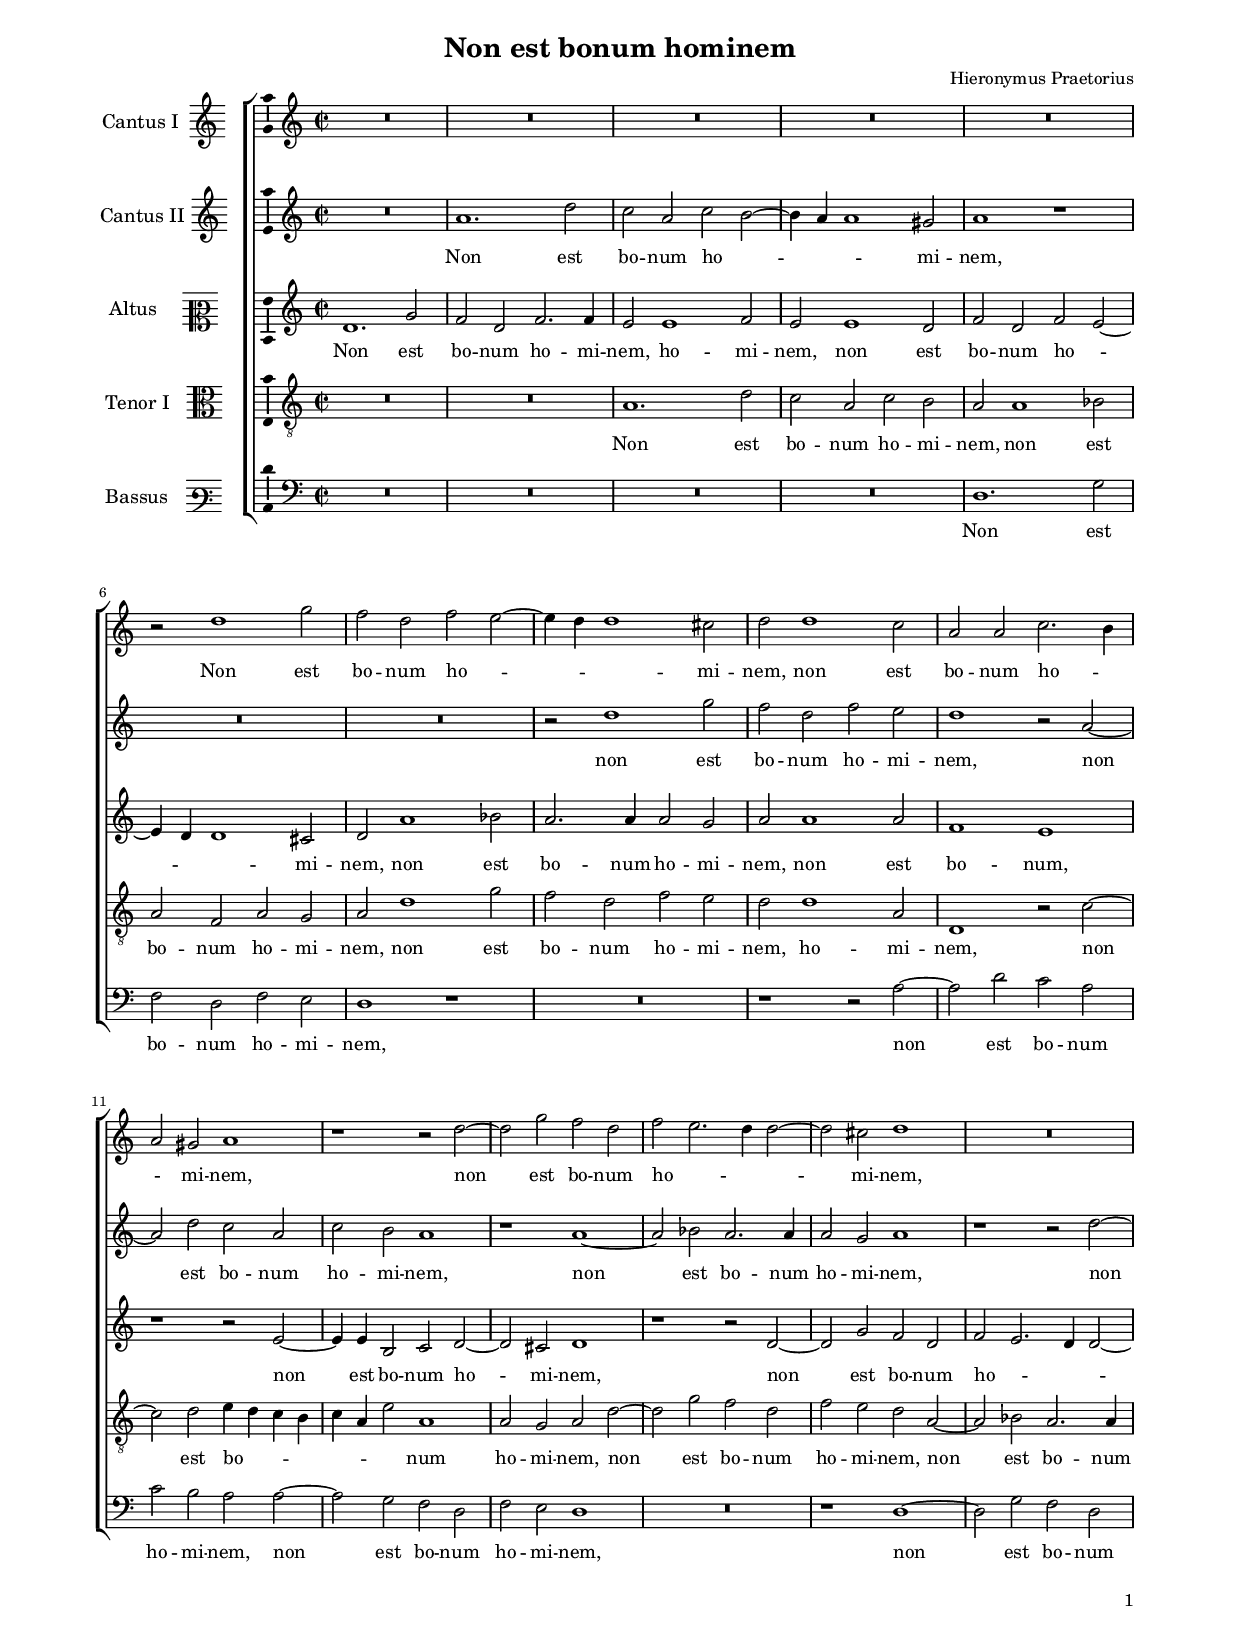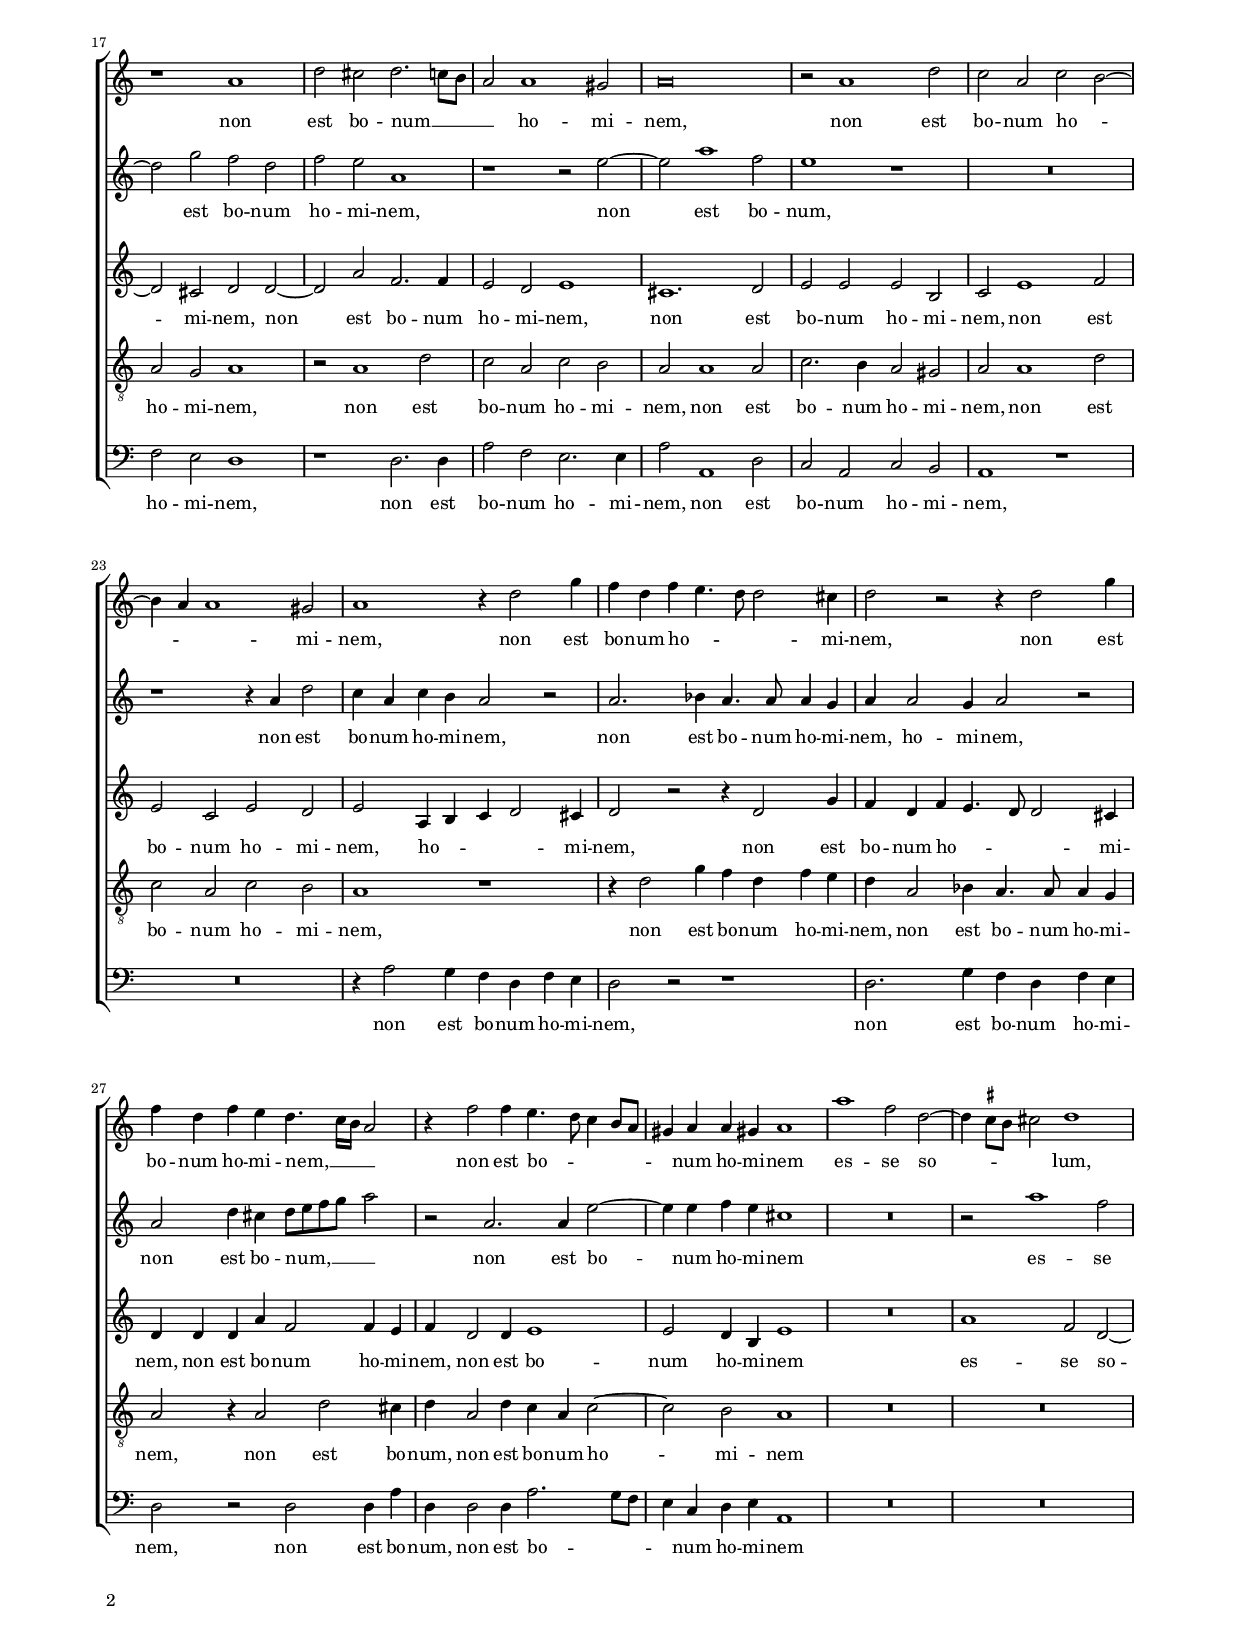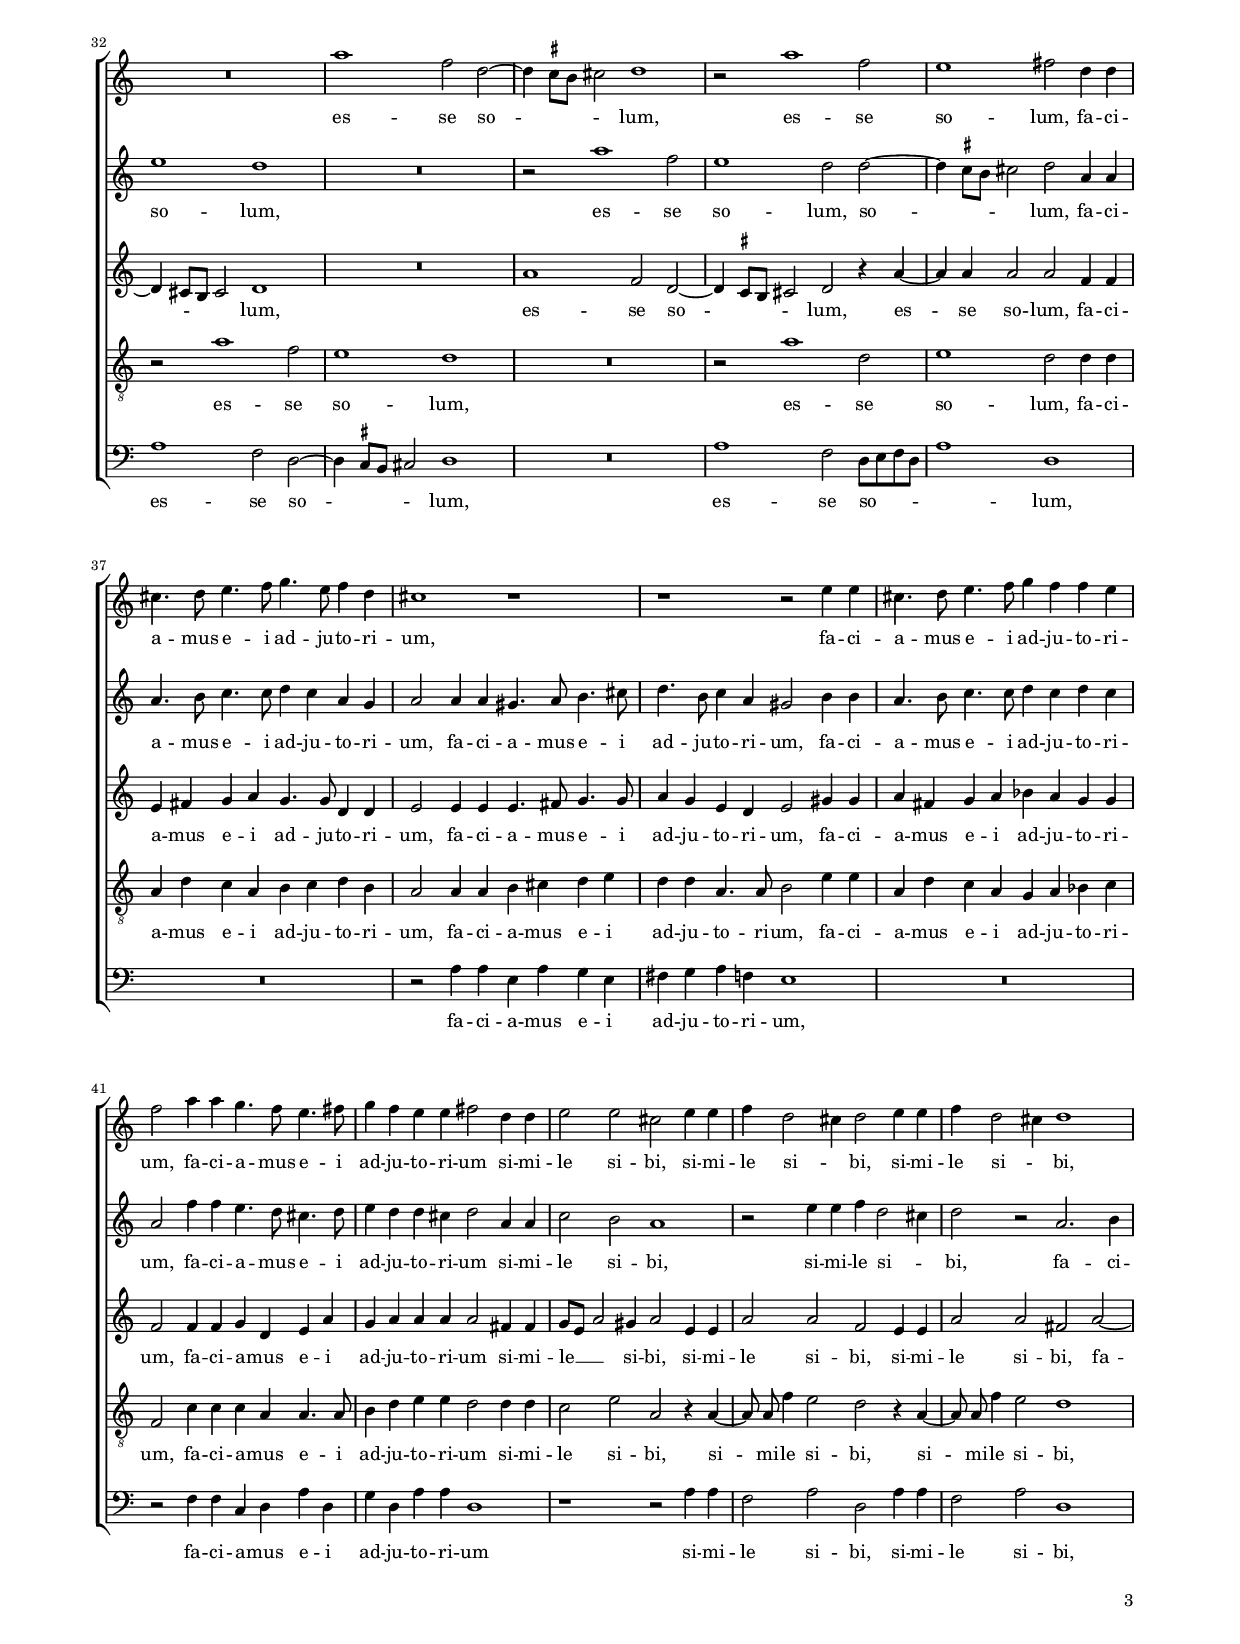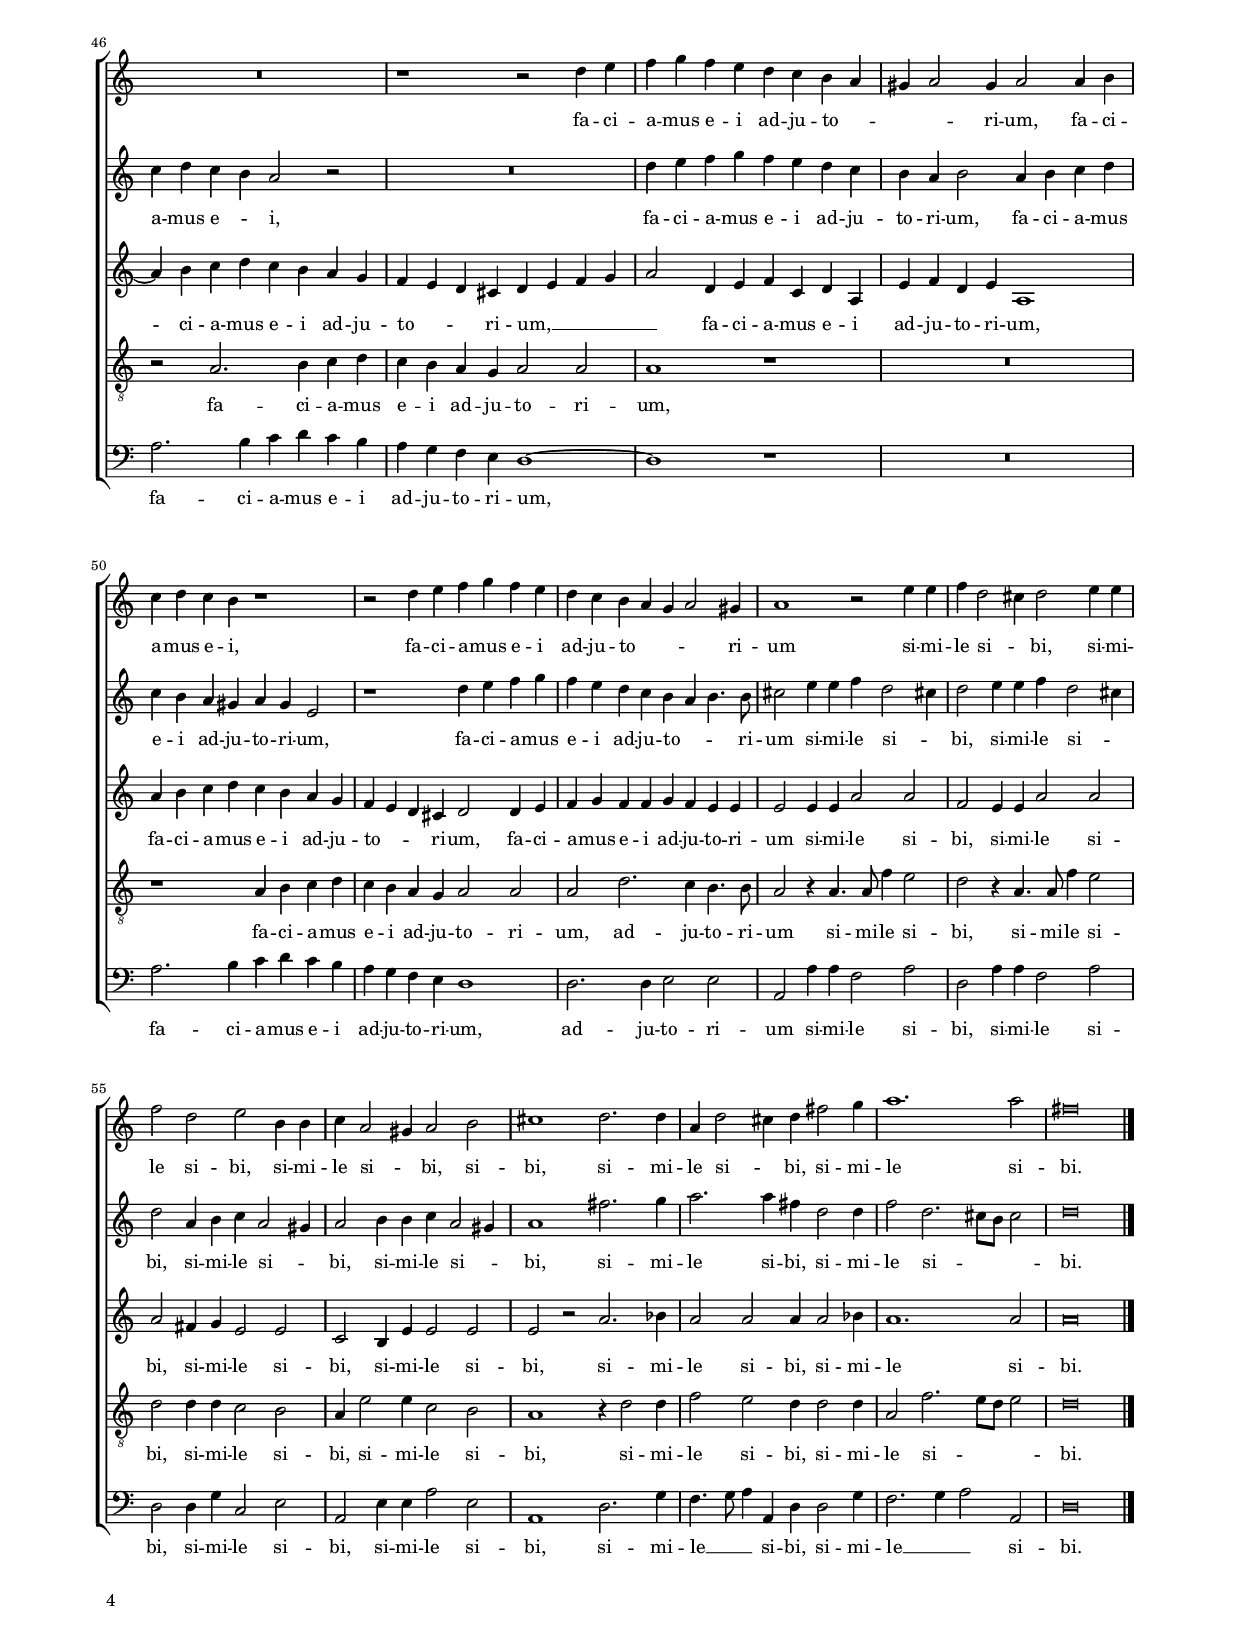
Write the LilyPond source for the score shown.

\header
{
  title="Non est bonum hominem"
  composer="Hieronymus Praetorius"
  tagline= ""
}

\version "2.22.0"
\language deutsch
#(set-global-staff-size 15)
% #(set-default-paper-size "letter")
#(ly:set-option 'point-and-click #f)


\paper
	{
	top-margin = 1.8 \cm
	bottom-margin = 1.2 \cm
	left-margin = 1.8 \cm
	right-margin = 1.8 \cm
	ragged-bottom = ##f
	ragged-last-bottom = ##f
	print-page-number = ##f
	system-system-spacing = #'((basic-distance . 17) (minimum-distance . 14) (padding . 7) (strechability . 150))
    oddFooterMarkup=\markup   \fill-line { "" \fromproperty #'page:page-number-string }
    evenFooterMarkup=\markup  \fill-line { \fromproperty #'page:page-number-string "" }
    last-bottom-spacing = #'((basic-distance . 12) (minimum-distance . 7) (padding . 4))
	systems-per-page = 3
    page-count = 4
	}

	
global = {
    % \set Staff.autoBeaming = ##f
	\key c \major
	\time 2/2 \set Score.measureLength = #(ly:make-moment 2/1)
    \set Score.tempoHideNote = ##t
    \tempo 2 = 90
    \skip 1*2*60 \bar "|."
	}

	ficta = { \once \set suggestAccidentals = ##t }

	forget = #(define-music-function (music) (ly:music?) #{
		\accidentalStyle forget
		$music
		\accidentalStyle default
		#})
    

incipitcantus = \markup { \score {
	{
	\set Staff.instrumentName = \markup { \fontsize #1 "Cantus I" }
	\key c \major
	\clef violin
	s4 \bar ""
	}
	\layout  {
	raggedright = ##t
	indent = 1.6 \cm
	line-width = 2.2\cm
	\context { \Staff \remove Time_signature_engraver }
	\override Staff.Clef.Y-extent = #'(0 . 0)
	}} \hspace #1 }

    
incipitquintus = \markup { \score {
	{
	\set Staff.instrumentName = \markup { \fontsize #1 "Cantus II" }
	\key c \major
	\clef violin
	s4 \bar ""
	}
	\layout  {
	raggedright = ##t
	indent = 1.6 \cm
	line-width = 2.2\cm
	\context { \Staff \remove Time_signature_engraver }
	\override Staff.Clef.Y-extent = #'(0 . 0)
	}} \hspace #1 }
      
      
incipitaltus = \markup { \score {
	{
	\set Staff.instrumentName = \markup { \fontsize #1 "Altus" }
	\key c \major
	\clef mezzosoprano
	s4 \bar ""
	}
	\layout  {
	raggedright = ##t
	indent = 1.6 \cm
	line-width = 2.2\cm
	\context { \Staff \remove Time_signature_engraver }
	\override Staff.Clef.Y-extent = #'(0 . 0)
	}} \hspace #1 }


incipittenor = \markup { \score {
	{
	\set Staff.instrumentName = \markup { \fontsize #1 "Tenor I" }
	\key c \major
	\clef alto
	s4 \bar ""
	}
	\layout  {
	raggedright = ##t
	indent = 1.6 \cm
	line-width = 2.2\cm
	\context { \Staff \remove Time_signature_engraver }
	\override Staff.Clef.Y-extent = #'(0 . 0)
	}} \hspace #1 }
      
      
incipitbassus = \markup { \score {
	{
	\set Staff.instrumentName = \markup { \fontsize #1 "Bassus" }
	\key c \major
	\clef varbaritone
	s4 \bar ""
	}
	\layout  {
	raggedright = ##t
	indent = 1.6 \cm
	line-width = 2.2\cm
	\context { \Staff \remove Time_signature_engraver }
	\override Staff.Clef.Y-extent = #'(0 . 0)
	}} \hspace #1 }


cantus =  \relative c''
	{
	R\breve
	R\breve
	R\breve
	R\breve
%5
	R\breve |
	r2 d1 g2
	f2 d f e~
	e4 d d1 cis2
	d2 d1 c2
%10
	a2 a c2. h4 |
	a2 gis a1
	r1 r2 d~
	d2 g f d
	f2 e2. d4 d2~
%15
	d2 cis d1 |
	R\breve
	r1 a
	d2 cis d2. c8 h
	a2 a1 gis2
%20
	a\breve |
	r2 a1 d2
	c2 a c h~
	h4 a a1 gis2
	a1 r4 d2 g4
%25
	f4 d f4 e4. d8 d2 cis4 |
	d2 r r4 d2 g4
	f4 d f e d4. c16 h a2
	r4 f'2 f4 e4. d8 c4 h8 a
	gis4 a a gis! a1
%30
	a'1 f2 d~ |
	d4 \ficta cis8 h cis!2 d1
	R\breve
	a'1 f2 d~
	d4 \ficta cis8 h cis!2 d1
%35
	r2 a'1 f2 |
	e1 fis2 d4 d
	cis4. d8 e4. f8 g4. e8 f4 d
	cis1 r
	r1 r2 e4 e
%40
	cis4. d8 e4. f8 g4 f f e |
	f2 a4 a g4. f8 e4. fis8
	g4 f e e fis2 d4 d
	e2 e cis2 e4 e
	f4 d2 cis4 d2 e4 e
%45
	f4 d2 cis4 d1 |
	R\breve
	r1 r2 d4 e
	f4 g f e d4 c h a
	gis4 a2 gis4 a2 a4 h
%50
	c4 d c h r1 |
	r2 d4 e f g f e
	d4 c h a g4 a2 gis4
	a1 r2 e'4 e
	f4 d2 cis4 d2 e4 e
%55
	f2 d e h4 h |
	c4 a2 gis4 a2 h
	cis1 d2. d4
	a4 d2 cis4 d4 fis2 g4
	a1. a2
%60
	fis\breve |
	}

    
quintus  =  \relative c''
	{
	R\breve
	a1. d2
	c2 a c h~
	h4 a a1 gis2
%5
	a1 r |
	R\breve
	R\breve
	r2 d1 g2
	f2 d f e
%10
	d1 r2 a~ |
	a2 d c a
	c2 h a1
	r1 a~
	a2 b a2. a4
%15
	a2 g a1 |
	r1 r2 d~
	d2 g f d
	f2 e a,1
	r1 r2 e'~
%20
	e2 a1 f2 |
	e1 r
	R\breve
	r1 r4 a, d2
	c4 a c h a2 r
%25
	a2. b4 a4. a8 a4 g |
	a4 a2 g4 a2 r
	a2 d4 cis d8 e f g a2
	r2 a,2. a4 e'2~
	e4 e f e cis1
%30
	R\breve |
	r2 a'1 f2
	e1 d
	R\breve
	r2 a'1 f2
%35
	e1 d2 d~ |
	d4 \ficta cis8 h cis!2 d2 a4 a
	a4. h8 c4. c8 d4 c a g
	a2 a4 a gis4. a8 h4. cis8
	d4. h8 c4 a gis2 h4 h
%40
	a4. h8 c4. c8 d4 c d c |
	a2 f'4 f e4. d8 cis4. d8
	e4 d d cis d2 a4 a
	c2 h a1
	r2 e'4 e f4 d2 cis4
%45
	d2 r a2. h4 |
	c4 d c h a2 r
	R\breve
	d4 e f g f e d c
	h4 a h2 a4 h c d
%50
	c4 h a gis a gis e2 |
	r1 d'4 e f g
	f4 e d c h a h4. h8
	cis2 e4 e f4 d2 cis!4
	d2 e4 e f4 d2 cis4
%55
	d2 a4 h c4 a2 gis4 |
	a2 h4 h c4 a2 gis4
	a1 fis'2. g4
	a2. a4 fis4 d2 d4
	f2 d2. cis8 h cis2
%60
	d\breve |
	}


altus =  \relative c'
    {
	d1. g2
	f2 d f2. f4
	e2 e1 f2
	e2 e1 d2
%5
	f2 d f e~ |
	e4 d d1 cis2
	d2 a'1 b2
	a2. a4 a2 g
	a2 a1 a2
%10
	f1 e |
	r1 r2 e~
	e4 e h2 c d~
	d2 cis d1
	r1 r2 d~
%15
	d2 g f d |
	f2 e2. d4 d2~
	d2 cis d d~
	d2 a' f2. f4
	e2 d e1
%20
	cis1. d2 |
	e2 e e h
	c2 e1 f2
	e2 c e d
	e2 a,4 h c d2 cis4
%25
	d2 r r4 d2 g4 |
	f4 d f4 e4. d8 d2 cis4
	d4 d d a' f2 f4 e
	f4 d2 d4 e1
	e2 d4 h e1
%30
    R\breve |
	a1 f2 d~
	d4 cis8 h cis2 d1
	R\breve
	a'1 f2 d~
%35
	d4 \ficta cis8 h cis!2 d r4 a'~ |
	a4 a a2 a2 f4 f
	e4 fis g a g4. g8 d4 d
	e2 e4 e e4. fis8 g4. g8
	a4 g e d e2 gis4 gis
%40
	a4 fis g a b4 a g g |
	f2 f4 f g d e a
	g4 a a a a2 fis4 fis
	g8 e a2 gis4 a2 e4 e
	a2 a f e4 e
%45
	a2 a fis a~ |
	a4 h c d c h a g
	f4 e d cis d4 e f g
	a2 d,4 e f c d a
	e'4 f d e a,1
%50
	a'4 h c d c h a g |
	f4 e d cis d2 d4 e
	f4 g f f g f e e
	e2 e4 e a2 a
	f2 e4 e a2 a
%55
	a2 fis4 g e2 e |
	c2 h4 e e2 e
	e2 r a2. b4
	a2 a a4 a2 b4
	a1. a2
%60
	a\breve |
	}


tenor =  \relative c'
	{
	R\breve
	R\breve
	a1. d2
	c2 a c h
%5
	a2 a1 b2 |
	a2 f a g
	a2 d1 g2
	f2 d f e
	d2 d1 a2
%10
	d,1 r2 c'~ |
	c2 d e4 d c h
	c4 a e'2 a,1
	a2 g a d~
	d2 g f d
%15
	f2 e d a~ |
	a2 b a2. a4
	a2 g a1
	r2 a1 d2
	c2 a c h
%20
	a2 a1 a2 |
	c2. h4 a2 gis
	a2 a1 d2
	c2 a c h
	a1 r
%25
	r4 d2 g4 f4 d f e |
	d4 a2 b4 a4. a8 a4 g
	a2 r4 a2 d2 cis4
	d4 a2 d4 c4 a c2~
	c2 h a1
%30
	R\breve |
	R\breve
	r2 a'1 f2
	e1 d
	R\breve
%35
	r2 a'1 d,2 |
	e1 d2 d4 d
	a4 d c a h c d h
	a2 a4 a h4 cis d e
	d4 d a4. a8 h2 e4 e
%40
	a,4 d c a g a b c |
	f,2 c'4 c c4 a a4. a8
	h4 d e e d2 d4 d
	c2 e a, r4 a~
	\autoBeamOff a8 a f'4 e2 d r4 a~
%45
	a8 a \autoBeamOn f'4 e2 d1 |
	r2 a2. h4 c d
	c4 h a g a2 a
	a1 r
	R\breve
%50
	r1 a4 h c d |
	c4 h a g a2 a
	a2 d2. c4 h4. h8
	a2 r4 a4. a8 f'4 e2
	d2 r4 a4. a8 f'4 e2
%55
	d2 d4 d c2 h |
	a4 e'2 e4 c2 h
	a1 r4 d2 d4
	f2 e d4 d2 d4
	a2 f'2. e8 d e2
%60
	d\breve |
	}


bassus  =  \relative c
	{
	R\breve
	R\breve
	R\breve
	R\breve
%5
	d1. g2 |
	f2 d f e
	d1 r
	R\breve
	r1 r2 a'~
%10
	a2 d c a |
	c2 h a a~
	a2 g f d
	f2 e d1
	R\breve
%15
	r1 d~ |
	d2 g f d
	f2 e d1
	r1 d2. d4
	a'2 f e2. e4
%20
	a2 a,1 d2 |
	c2 a c2 h
	a1 r
	R\breve
	r4 a'2 g4 f4 d f e
%25
	d2 r r1 |
	d2. g4 f d f e
	d2 r d2 d4 a'
	d,4 d2 d4 a'2. g8 f
	e4 c d e a,1
%30
	R\breve |
	R\breve
	a'1 f2 d~
	d4 \ficta cis8 h cis!2 d1
	R\breve
%35
	a'1 f2 d8 e f d |
	a'1 d,
	R\breve
	r2 a'4 a e4 a g e
	fis4 g a f e1
%40
	R\breve |
	r2 f4 f c d a' d,
	g4 d a' a d,1
	r1 r2 a'4 a
	f2 a d, a'4 a
%45
	f2 a d,1 |
	a'2. h4 c4 d c h
	a4 g f e d1~
	d1 r
	R\breve
%50
	a'2. h4 c4 d c h |
	a4 g f e d1
	d2. d4 e2 e
	a,2 a'4 a f2 a
	d,2 a'4 a f2 a
%55
	d,2 d4 g c,2 e |
	a,2 e'4 e a2 e
	a,1 d2. g4
	f4. g8 a4 a, d4 d2 g4
	f2. g4 a2 a,
%60
	d\breve |
    }


lyricscantus = \lyricmode {
	Non est bo -- num ho -- _ _ _ mi -- nem,
    non est bo -- num ho -- _ _ mi -- nem,
    non est bo -- num ho -- _ _ _ mi -- nem,
    non est bo -- num __ _ _ _ ho -- mi -- nem,
    non est bo -- num ho -- _ _ _ mi -- nem,
    non est bo -- num ho -- _ _ _ mi -- nem,
    non est bo -- num ho -- mi -- nem, __ _ _ _
    non est bo -- _ _ _ _ _ num ho -- mi -- nem
    es -- se so -- _ _ _ lum,
    es -- se so -- _ _ _ lum,
    es -- se so -- lum,
    fa -- ci -- a -- mus e -- i ad -- ju -- to -- ri -- um,
    fa -- ci -- a -- mus e -- i ad -- ju -- to -- ri -- um,
    fa -- ci -- a -- mus e -- i ad -- ju -- to -- ri -- um
    si -- mi -- le si -- bi,
    si -- mi -- le si -- _ bi,
    si -- mi -- le si -- _ bi,
    fa -- ci -- a -- mus e -- i ad -- ju -- to -- _ _ _ ri -- um,
    fa -- ci -- a -- mus e -- i,
    fa -- ci -- a -- mus e -- i ad -- ju -- to -- _ _ _ ri -- um
    si -- mi -- le si -- _ bi,
    si -- mi -- le si -- bi,
    si -- mi -- le si -- _ bi,
    si -- bi,
    si -- mi -- le si -- _ bi,
    si -- mi -- le si -- bi.
	}


lyricsquintus = \lyricmode {
	Non est bo -- num ho -- _ _ _ mi -- nem,
    non est bo -- num ho -- mi -- nem,
    non est bo -- num ho -- mi -- nem,
    non est bo -- num ho -- mi -- nem,
    non est bo -- num ho -- mi -- nem,
    non est bo -- num,
    non est bo -- num ho -- mi -- nem,
    non est bo -- num ho -- mi -- nem,
    ho -- mi -- nem,
    non est bo -- num, __ _ _ _ _
    non est bo -- num ho -- mi -- nem
    es -- se so -- lum,
    es -- se so -- lum,
    so -- _ _ _ lum,
    fa -- ci -- a -- mus e -- i ad -- ju -- to -- ri -- um,
    fa -- ci -- a -- mus e -- i ad -- ju -- to -- ri -- um,
    fa -- ci -- a -- mus e -- i ad -- ju -- to -- ri -- um,
    fa -- ci -- a -- mus e -- i ad -- ju -- to -- ri -- um
    si -- mi -- le si -- bi,
    si -- mi -- le si -- _ bi,
    fa -- ci -- a -- mus e -- _ i,
    fa -- ci -- a -- mus e -- i ad -- ju -- to -- ri -- um,
    fa -- ci -- a -- mus e -- i ad -- ju -- to -- ri -- um,
    fa -- ci -- a -- mus e -- i ad -- ju -- to -- _ _ ri -- um
    si -- mi -- le si -- _ bi,
    si -- mi -- le si -- _ bi,
    si -- mi -- le si -- _ bi,
    si -- mi -- le si -- _ bi,
    si -- mi -- le si -- bi,
    si -- mi -- le si -- _ _ _ bi.
	}


lyricsaltus = \lyricmode {
	Non est bo -- num ho -- mi -- nem,
    ho -- mi -- nem,
    non est bo -- num ho -- _ _ _ mi -- nem,
    non est bo -- num ho -- mi -- nem,
    non est bo -- num,
    non est bo -- num ho -- mi -- nem,
    non est bo -- num ho -- _ _ _ mi -- nem,
    non est bo -- num ho -- mi -- nem,
    non est bo -- num ho -- mi -- nem,
    non est bo -- num ho -- mi -- nem,
    ho -- _ _ _ mi -- nem,
    non est bo -- num ho -- _ _ _ mi -- nem,
    non est bo -- num ho -- mi -- nem,
    non est bo -- num ho -- mi -- nem
    es -- se so -- _ _ _ lum,
    es -- se so -- _ _ _ lum,
    es -- se so -- lum,
    fa -- ci -- a -- mus e -- i ad -- ju -- to -- ri -- um,
    fa -- ci -- a -- mus e -- i ad -- ju -- to -- ri -- um,
    fa -- ci -- a -- mus e -- i ad -- ju -- to -- ri -- um,
    fa -- ci -- a -- mus e -- i ad -- ju -- to -- ri -- um
    si -- mi -- le __ _ _ si -- bi,
    si -- mi -- le si -- bi,
    si -- mi -- le si -- bi,
    fa -- ci -- a -- mus e -- i ad -- ju -- to -- _ _ ri -- um, __ _ _ _ _
    fa -- ci -- a -- mus e -- i ad -- ju -- to -- ri -- um,
    fa -- ci -- a -- mus e -- i ad -- ju -- to -- _ _ ri -- um,
    fa -- ci -- a -- mus e -- i ad -- ju -- to -- ri -- um
    si -- mi -- le si -- bi,
    si -- mi -- le si -- bi,
    si -- mi -- le si -- bi,
    si -- mi -- le si -- bi,
    si -- mi -- le si -- bi,
    si -- mi -- le si -- bi.
	}


lyricstenor = \lyricmode {
	Non est bo -- num ho -- mi -- nem,
    non est bo -- num ho -- mi -- nem,
    non est bo -- num ho -- mi -- nem,
    ho -- mi -- nem,
    non est bo -- _ _ _ _ _ _ num ho -- mi -- nem,
    non est bo -- num ho -- mi -- nem,
    non est bo -- num ho -- mi -- nem,
    non est bo -- num ho -- mi -- nem,
    non est bo -- num ho -- mi -- nem,
    non est bo -- num ho -- mi -- nem,
    non est bo -- num ho -- mi -- nem,
    non est bo -- num ho -- mi -- nem,
    non est bo -- num,
    non est bo -- num ho -- mi -- nem
    es -- se so -- lum,
    es -- se so -- lum,
    fa -- ci -- a -- mus e -- i ad -- ju -- to -- ri -- um,
    fa -- ci -- a -- mus e -- i ad -- ju -- to -- ri -- um,
    fa -- ci -- a -- mus e -- i ad -- ju -- to -- ri -- um,
    fa -- ci -- a -- mus e -- i ad -- ju -- to -- ri -- um
    si -- mi -- le si -- bi,
    si -- mi -- le si -- bi,
    si -- mi -- le si -- bi,
    fa -- ci -- a -- mus e -- i ad -- ju -- to -- ri -- um,
    fa -- ci -- a -- mus e -- i ad -- ju -- to -- ri -- um,
    ad -- ju -- to -- ri -- um
    si -- mi -- le si -- bi,
    si -- mi -- le si -- bi,
    si -- mi -- le si -- bi,
    si -- mi -- le si -- bi,
    si -- mi -- le si -- bi,
    si -- mi -- le si -- _ _ _ bi.
	}


lyricsbassus = \lyricmode {
	Non est bo -- num ho -- mi -- nem,
    non est bo -- num ho -- mi -- nem,
    non est bo -- num ho -- mi -- nem,
    non est bo -- num ho -- mi -- nem,
    non est bo -- num ho -- mi -- nem,
    non est bo -- num ho -- mi -- nem,
    non est bo -- num ho -- mi -- nem,
    non est bo -- num ho -- mi -- nem,
    non est bo -- num,
    non est bo -- _ _ _ num ho -- mi -- nem
    es -- se so -- _ _ _ lum,
    es -- se so -- _ _ _ _ lum,
    fa -- ci -- a -- mus e -- i ad -- ju -- to -- ri -- um,
    fa -- ci -- a -- mus e -- i ad -- ju -- to -- ri -- um
    si -- mi -- le si -- bi,
    si -- mi -- le si -- bi,
    fa -- ci -- a -- mus e -- i ad -- ju -- to -- ri -- um,
    fa -- ci -- a -- mus e -- i ad -- ju -- to -- ri -- um,
    ad -- ju -- to -- ri -- um
    si -- mi -- le si -- bi,
    si -- mi -- le si -- bi,
    si -- mi -- le si -- bi,
    si -- mi -- le si -- bi,
    si -- mi -- le __ _ _ si -- bi,
    si -- mi -- le __ _ _ si -- bi.
	}


\score
{  
    % \transpose {
	\new ChoirStaff \with { \override StaffGrouper.staff-staff-spacing.basic-distance = #12 }
	<<

	\new Staff << \global
	\new Voice="v1" {
		\set Staff.instrumentName=\incipitcantus
%		\set Staff.instrumentName= "S"
		\set Staff.midiInstrument = "reed organ"
		\clef violin
		\cantus }
	\new Lyrics \lyricsto "v1" {\lyricscantus }
	>>


    \new Staff << \global
	\new Voice="v5" {
		\set Staff.instrumentName=\incipitquintus
%		\set Staff.instrumentName= "Q"
		\set Staff.midiInstrument = "reed organ"
		\clef violin
		\quintus}
	\new Lyrics \lyricsto "v5" {\lyricsquintus }
	>>
    
    
	\new Staff << \global
	\new Voice="v2" {
		\set Staff.instrumentName=\incipitaltus
%		\set Staff.instrumentName= "A"
		\set Staff.midiInstrument = "reed organ"
                \clef violin % "G_8"
		\altus}
	\new Lyrics \lyricsto "v2" {\lyricsaltus }
	>>


	\new Staff << \global
	\new Voice="v3" {
		\set Staff.instrumentName=\incipittenor
%		\set Staff.instrumentName= "T"
		\set Staff.midiInstrument = "reed organ"
		\clef "G_8"
		\tenor }
	\new Lyrics \lyricsto "v3" {\lyricstenor }
	>>


	\new Staff << \global
	\new Voice="v4" {
		\set Staff.instrumentName=\incipitbassus
%		\set Staff.instrumentName= "B"
		\set Staff.midiInstrument = "reed organ"
		\clef bass 
		\bassus }
	\new Lyrics \lyricsto "v4" {\lyricsbassus}
	>>

	>>
	% } % transpose

	\layout
	{
	indent = 2.5\cm
	\context { \Lyrics \override VerticalAxisGroup.nonstaff-relatedstaff-spacing.padding = #1.4 }
%	\context { \Lyrics \override LyricText.font-size = #1 }
	\context { \Staff \override TimeSignature.break-visibility = #end-of-line-invisible }
	\context { \Staff \consists "Ambitus_engraver" }
%   \context { \Staff \consists "Custos_engraver" }
%   \context { \Staff \override Custos.style = #'mensural }
%	\context { \Voice \override Slur.transparent = ##t }
	\context { \Score \override BarNumber.padding = #2 }
	\context { \Voice \override NoteHead.style = #'baroque }
	}

\midi
	{
    	
	}

}


% EOF
